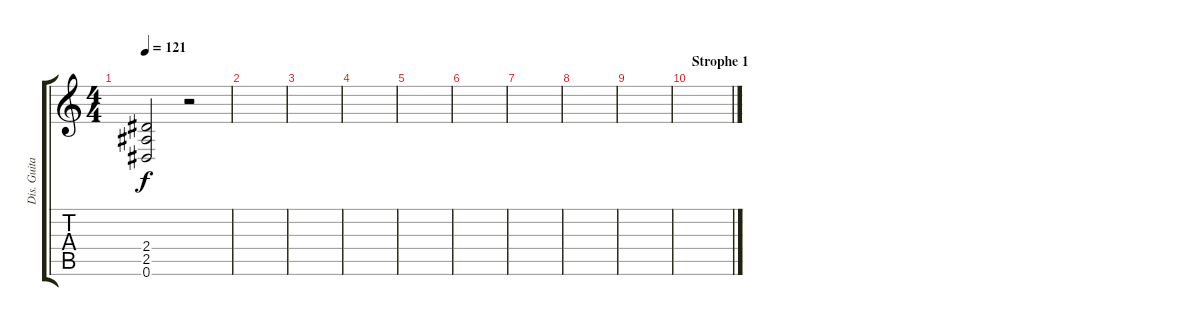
\track ("Dis. Guitar 1" "Dis. Guita") {instrument distortionguitar}
\staff {score tabs}
\tuning (Eb4 Bb3 Gb3 Db3 Ab2 Eb2) {hide}
\ts (4 4)
\tempo 121
\clef g2
\ks c
(2.4{t} 2.5{t} 0.6{t}).2{dy f} r.2 |
|
|
|
|
|
|
|
|
\section ("" "Strophe 1")
